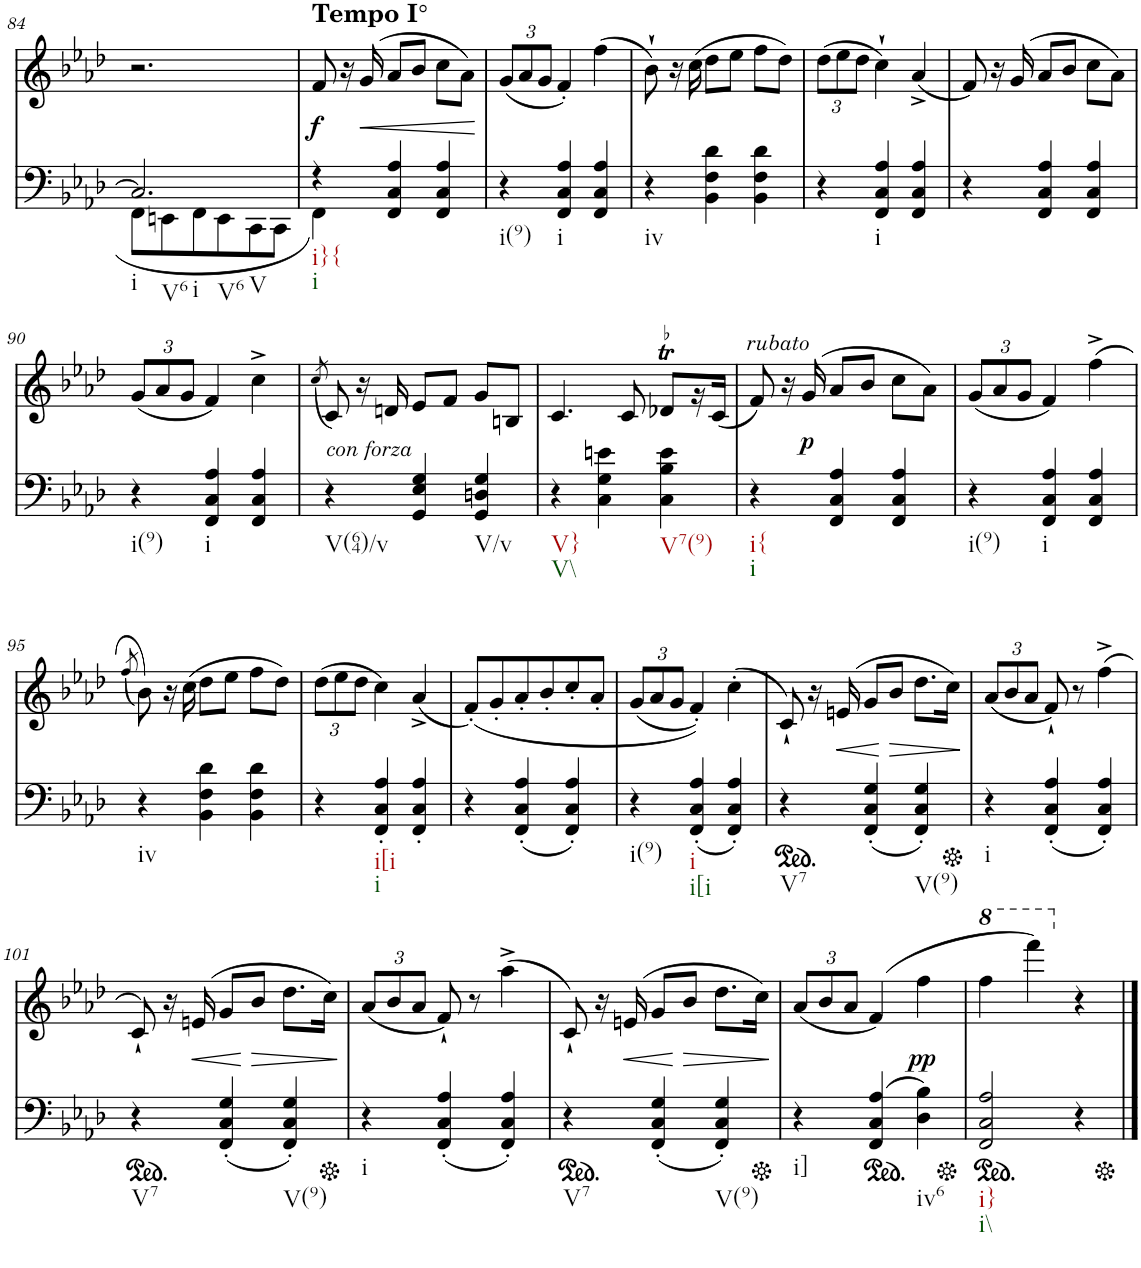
**kern	**kern	**dynam
*part2	*part1	*part1
*staff2	*staff1	*staff1
*I"piano	*I"piano	*
*I'Pno	*I'Pno	*
!!LO:PB:g=z
*clefF4	*clefG2	*
*k[b-e-a-d-]	*k[b-e-a-d-]	*
*f:	*f:	*
*M3/4	*M3/4	*
=84	=84	=84
*^	*	*
!LO:TX:b:t=i	!	!	!
!LO:TX:b:t=V6	!	!	!
!LO:TX:b:t=i	!	!	!
!LO:TX:b:t=V6	!	!	!
!LO:TX:b:t=V	!	!	!
2.C/]	8FF\L	2.r	.
.	8EEn\	.	.
.	8FF\	.	.
.	8EE\	.	.
.	8CC\	.	.
.	8CC\J	.	.
=85	=85	=85	=85
!	!	!LO:TX:a:B:t=Tempo I°	!
!LO:TX:b:t=i}{	!	!	!
!LO:TX:b:t=i	!	!	!
!	!	!	!LO:DY:b
4r	4FF\	8f/	f
.	.	16r	.
!	!	!	!LO:HP:b
.	.	(16g/	<
4FF/ 4C/ 4A-/	2ryy	8a-/L	.
.	.	8b-/J	.
4FF/ 4C/ 4A-/	.	8cc\L	.
.	.	8a-\J)	.
*v	*v	*	*
.	.	[
=86	=86	=86
*	*Xbrackettup	*
!LO:TX:b:t=i(9)	!	!
4r	(12g/L	.
.	12a-/	.
.	12g/J	.
!LO:TX:b:t=i	!	!
4FF/ 4C/ 4A-/	4f'/)	.
4FF/ 4C/ 4A-/	(4ff\	.
=87	=87	=87
!LO:TX:b:t=iv	!	!
4r	8b-`\)	.
.	16r	.
.	(16cc\	.
4BB-\ 4F\ 4d-\	8dd-\L	.
.	8ee-\J	.
4BB-\ 4F\ 4d-\	8ff\L	.
.	8dd-\J)	.
=88	=88	=88
4r	(12dd-\L	.
.	12ee-\	.
.	12dd-\J	.
!LO:TX:b:t=i	!	!
4FF/ 4C/ 4A-/	4cc`\)	.
4FF/ 4C/ 4A-/	(4a-^/	.
=89	=89	=89
4r	8f/)	.
.	16r	.
.	(16g/	.
4FF/ 4C/ 4A-/	8a-/L	.
.	8b-/J	.
4FF/ 4C/ 4A-/	8cc\L	.
.	8a-\J)	.
!!LO:LB:g=z
=90	=90	=90
!LO:TX:b:t=i(9)	!	!
4r	(12g/L	.
.	12a-/	.
.	12g/J	.
!LO:TX:b:t=i	!	!
4FF/ 4C/ 4A-/	4f/)	.
4FF/ 4C/ 4A-/	4cc^\	.
=91	=91	=91
.	(8qcc/	.
!	!LO:TX:b:i:t=con forza	!
!LO:TX:b:t=V(64)/v	!	!
4r	8c/)	.
.	16r	.
.	16dn/	.
4GG/ 4E-/ 4G/	8e-/L	.
.	8f/J	.
!LO:TX:b:t=V/v	!	!
4GG/ 4Dn/ 4G/	8g/L	.
.	8Bn/J	.
=92	=92	=92
!LO:TX:b:t=V}	!	!
!LO:TX:b:t=V\\	!	!
4r	4.c/	.
4C\ 4G\ 4en\	.	.
.	8c/	.
!LO:TX:b:t=V7(9)	!	!
!	!LO:TR:acc=-	!
4C\ 4B-\ 4e\	8d-XT/L	.
.	16r	.
.	(16c/JJ	.
=93	=93	=93
!	!LO:TX:b:i:t=rubato	!
!LO:TX:b:t=i{	!	!
!LO:TX:b:t=i	!	!
4r	8f/)	.
.	16r	.
!	!	!LO:DY:b
.	(16g/	p
4FF/ 4C/ 4A-/	8a-/L	.
.	8b-/J	.
4FF/ 4C/ 4A-/	8cc\L	.
.	8a-\J)	.
=94	=94	=94
!LO:TX:b:t=i(9)	!	!
4r	(12g/L	.
.	12a-/	.
.	12g/J	.
!LO:TX:b:t=i	!	!
4FF/ 4C/ 4A-/	4f/)	.
4FF/ 4C/ 4A-/	(4ff^\	.
!!LO:LB:g=z
=95	=95	=95
.	(8qff/	.
!LO:TX:b:t=iv	!	!
4r	8b-\))	.
.	16r	.
.	(16cc\	.
4BB-\ 4F\ 4d-\	8dd-\L	.
.	8ee-\J	.
4BB-\ 4F\ 4d-\	8ff\L	.
.	8dd-\J)	.
=96	=96	=96
4r	(12dd-\L	.
.	12ee-\	.
.	12dd-\J	.
!LO:TX:b:t=i[i	!	!
!LO:TX:b:t=i	!	!
4FF/' 4C/' 4A-/'	4cc\)	.
4FF/' 4C/' 4A-/'	(4a-^/	.
=97	=97	=97
4r	(8f'/L)	.
.	8g'/	.
(4FF/' 4C/' 4A-/'	8a-'/	.
.	8b-'/	.
4FF/' 4C/' 4A-/')	8cc'/	.
.	8a-'/J	.
=98	=98	=98
!LO:TX:b:t=i(9)	!	!
4r	(12g/L	.
.	12a-/	.
.	12g/J	.
!LO:TX:b:t=i	!	!
!LO:TX:b:t=i[i	!	!
(4FF/' 4C/' 4A-/'	4f'/))	.
4FF/' 4C/' 4A-/')	(4cc'\	.
=99	=99	=99
*ped	*	*
!LO:TX:b:t=V7	!	!
4r	8c`/)	.
.	16r	.
!	!	!LO:HP:b
.	(16en/	<
(4FF/' 4C/' 4G/'	8g/L	.
!	!	!LO:HP:n=1:b
.	8b-/J	[ >
!LO:TX:b:t=V(9)	!	!
4FF/' 4C/' 4G/')	8.dd-\L	.
.	16cc\Jk)	.
.	.	]
=100	=100	=100
*Xped	*	*
!LO:TX:b:t=i	!	!
4r	(12a-/L	.
.	12b-/	.
.	12a-/J	.
(4FF/' 4C/' 4A-/'	8f`/)	.
.	8r	.
4FF/' 4C/' 4A-/')	(4ff^\	.
!!LO:LB:g=z
=101	=101	=101
*ped	*	*
!LO:TX:b:t=V7	!	!
4r	8c`/)	.
.	16r	.
!	!	!LO:HP:b
.	(16en/	<
(4FF/' 4C/' 4G/'	8g/L	.
!	!	!LO:HP:n=1:b
.	8b-/J	[ >
!LO:TX:b:t=V(9)	!	!
4FF/' 4C/' 4G/')	8.dd-\L	.
.	16cc\Jk)	.
.	.	]
=102	=102	=102
*Xped	*	*
!LO:TX:b:t=i	!	!
4r	(12a-/L	.
.	12b-/	.
.	12a-/J	.
(4FF/' 4C/' 4A-/'	8f`/)	.
.	8r	.
4FF/' 4C/' 4A-/')	(4aa-^\	.
=103	=103	=103
*ped	*	*
!LO:TX:b:t=V7	!	!
4r	8c`/)	.
.	16r	.
!	!	!LO:HP:b
.	(16en/	<
(4FF/' 4C/' 4G/'	8g/L	.
!	!	!LO:HP:n=1:b
.	8b-/J	[ >
!LO:TX:b:t=V(9)	!	!
4FF/' 4C/' 4G/')	8.dd-\L	.
.	16cc\Jk)	.
.	.	]
=104	=104	=104
*Xped	*	*
!LO:TX:b:t=i]	!	!
4r	(12a-/L	.
.	12b-/	.
.	12a-/J	.
*ped	*	*
(4FF/ 4C/ 4A-/	(4f/)	.
!LO:TX:b:t=iv6	!	!
!	!	!LO:DY:b
4D-\ 4B-\)	4ff\	pp
=105	=105	=105
*Xped	*	*
*ped	*	*
*	*8va	*
!LO:TX:b:t=i}	!	!
!LO:TX:b:t=i\\	!	!
2FF/ 2C/ 2A-/	4fff\	.
.	4ffff\)	.
*	*X8va	*
4r	4r	.
*Xped	*	*
==	==	==
*-	*-	*-
